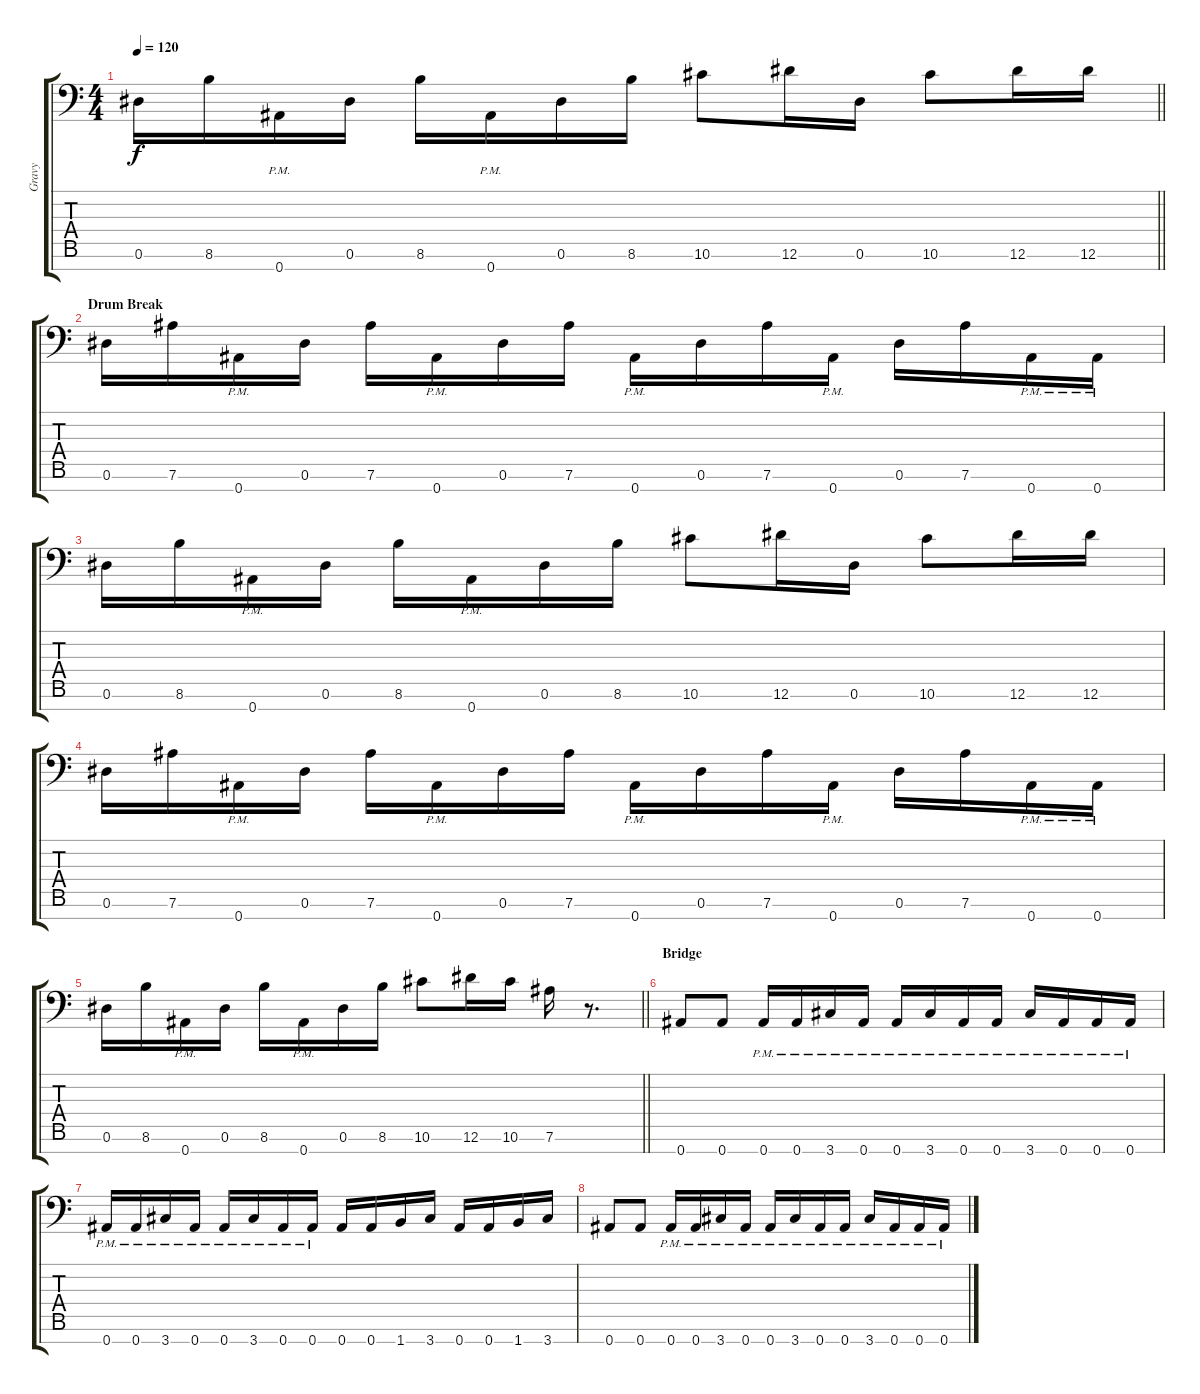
\track ("Gravy" "Gravy") {instrument distortionguitar}
\staff {score tabs}
\tuning (Eb4 Bb3 Gb3 Db3 Ab2 Eb2 Bb1) {hide}
\ts (4 4)
\tempo 120
\clef f4
\barLineRight lightlight
\ks c
0.6.16{dy f} 8.6.16 0.7{pm}.16 0.6.16 8.6.16 0.7{pm}.16 0.6.16 8.6.16 10.6.8 12.6.16 0.6.16 10.6.8 12.6.16 12.6.16 |
\section ("" "Drum Break")
0.6.16 7.6.16 0.7{pm}.16 0.6.16 7.6.16 0.7{pm}.16 0.6.16 7.6.16 0.7{pm}.16 0.6.16 7.6.16 0.7{pm}.16 0.6.16 7.6.16 0.7{pm}.16 0.7{pm}.16 |
0.6.16 8.6.16 0.7{pm}.16 0.6.16 8.6.16 0.7{pm}.16 0.6.16 8.6.16 10.6.8 12.6.16 0.6.16 10.6.8 12.6.16 12.6.16 |
0.6.16 7.6.16 0.7{pm}.16 0.6.16 7.6.16 0.7{pm}.16 0.6.16 7.6.16 0.7{pm}.16 0.6.16 7.6.16 0.7{pm}.16 0.6.16 7.6.16 0.7{pm}.16 0.7{pm}.16 |
\barLineRight lightlight
0.6.16 8.6.16 0.7{pm}.16 0.6.16 8.6.16 0.7{pm}.16 0.6.16 8.6.16 10.6.8 12.6.16 10.6.16 7.6.16 r.8{d} |
\section ("" "Bridge")
0.7.8 0.7.8 0.7{pm}.16 0.7{pm}.16 3.7{pm}.16 0.7{pm}.16 0.7{pm}.16 3.7{pm}.16 0.7{pm}.16 0.7{pm}.16 3.7{pm}.16 0.7{pm}.16 0.7{pm}.16 0.7{pm}.16 |
0.7{pm}.16 0.7{pm}.16 3.7{pm}.16 0.7{pm}.16 0.7{pm}.16 3.7{pm}.16 0.7{pm}.16 0.7{pm}.16 0.7.16 0.7.16 1.7.16 3.7.16 0.7.16 0.7.16 1.7.16 3.7.16 |
0.7.8 0.7.8 0.7{pm}.16 0.7{pm}.16 3.7{pm}.16 0.7{pm}.16 0.7{pm}.16 3.7{pm}.16 0.7{pm}.16 0.7{pm}.16 3.7{pm}.16 0.7{pm}.16 0.7{pm}.16 0.7{pm}.16
